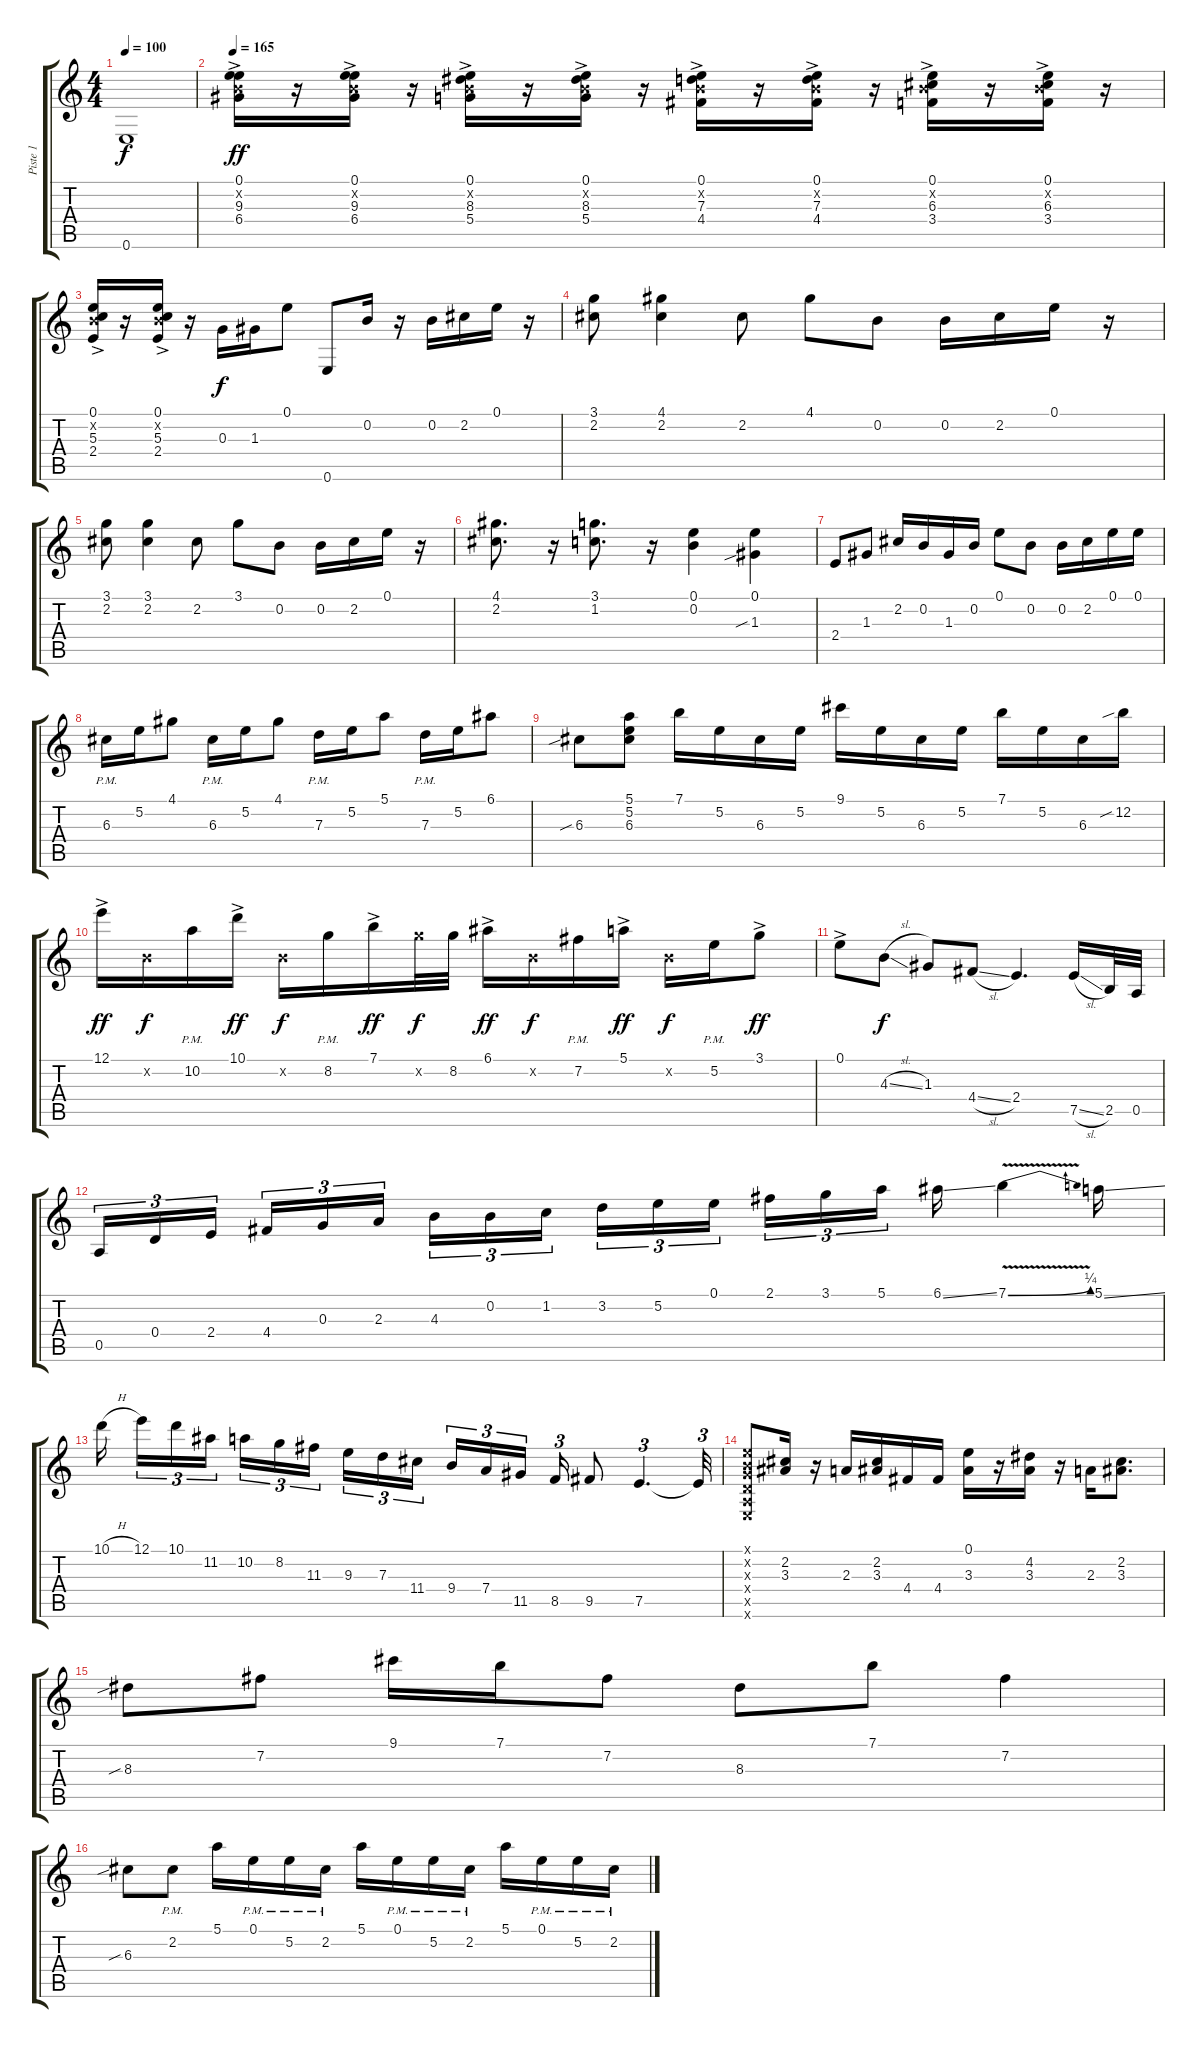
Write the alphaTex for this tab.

\track ("Piste 1" "Piste 1") {instrument acousticguitarsteel}
\staff {score tabs}
\tuning (E4 B3 G3 D3 A2 E2) {hide}
\ts (4 4)
\tempo 100
\clef g2
\ks c
0.6{t}.1{dy f} |
\tempo 160
\tempo 165
(0.1{ac} 0.2{x} 9.3{ac} 6.4{ac}).16{dy ff volume 10 instrument distortionguitar} r.16 (0.1{ac} 0.2{x} 9.3{ac} 6.4{ac}).16 r.16 (0.1{ac} 0.2{x} 8.3{ac} 5.4{ac}).16 r.16 (0.1{ac} 0.2{x} 8.3{ac} 5.4{ac}).16 r.16 (0.1{ac} 0.2{x} 7.3{ac} 4.4{ac}).16 r.16 (0.1{ac} 0.2{x} 7.3{ac} 4.4{ac}).16 r.16 (0.1{ac} 0.2{x} 6.3{ac} 3.4{ac}).16 r.16 (0.1{ac} 0.2{x} 6.3{ac} 3.4{ac}).16 r.16 |
(0.1{ac} 0.2{x} 5.3{ac} 2.4{ac}).16 r.16 (0.1{ac} 0.2{x} 5.3{ac} 2.4{ac}).16 r.16 0.3.16{dy f} 1.3.16 0.1.8 0.6.8 0.2.16 r.16 0.2.16 2.2.16 0.1.16 r.16 |
(3.1 2.2).8 (4.1 2.2).4 2.2.8 4.1.8 0.2.8 0.2.16 2.2.16 0.1.16 r.16 |
(3.1 2.2).8 (3.1 2.2).4 2.2.8 3.1.8 0.2.8 0.2.16 2.2.16 0.1.16 r.16 |
(4.1 2.2).8{d} r.16 (3.1 1.2).8{d} r.16 (0.1 0.2).4 (0.1 1.3{sib}).4 |
2.4.8 1.3.8 2.2.16 0.2.16 1.3.16 0.2.16 0.1.8 0.2.8 0.2.16 2.2.16 0.1.16 0.1.16 |
6.3{pm}.16 5.2.16 4.1.8 6.3{pm}.16 5.2.16 4.1.8 7.3{pm}.16 5.2.16 5.1.8 7.3{pm}.16 5.2.16 6.1.8 |
6.3{sib}.8 (5.1 5.2 6.3).8 7.1.16 5.2.16 6.3.16 5.2.16 9.1.16 5.2.16 6.3.16 5.2.16 7.1.16 5.2.16 6.3.16 12.2{sib}.16 |
12.1{ac}.16{dy ff} 0.2{x}.16{dy f} 10.2{pm}.16 10.1{ac}.16{dy ff} 0.2{x}.16{dy f} 8.2{pm}.16 7.1{ac}.16{dy ff} 8.2{x}.32{dy f} 8.2.32 6.1{ac}.16{dy ff} 0.2{x}.16{dy f} 7.2{pm}.16 5.1{ac}.16{dy ff} 0.2{x}.16{dy f} 5.2{pm}.16 3.1{ac}.8{dy ff} |
0.1{ac}.8 4.3{sl}.8{dy f} 1.3.8 4.4{sl}.8 2.4.4{d} 7.5{sl}.16 2.5.32 0.5.32 |
0.5.16{tu (3 2)} 0.4.16{tu (3 2)} 2.4.16{tu (3 2) beam splitsecondary} 4.4.16{tu (3 2)} 0.3.16{tu (3 2)} 2.3.16{tu (3 2)} 4.3.16{tu (3 2)} 0.2.16{tu (3 2)} 1.2.16{tu (3 2) beam splitsecondary} 3.2.16{tu (3 2)} 5.2.16{tu (3 2)} 0.1.16{tu (3 2)} 2.1.16{tu (3 2)} 3.1.16{tu (3 2)} 5.1.16{tu (3 2) beam splitsecondary} 6.1{ss}.16 7.1{be (bend 0 0 60 1) v}.4 5.1{ss}.16 |
10.1{h}.16{beam splitsecondary} 12.1.16{tu (3 2)} 10.1.16{tu (3 2)} 11.2.16{tu (3 2) beam splitsecondary} 10.2.16{tu (3 2)} 8.2.16{tu (3 2)} 11.3.16{tu (3 2) beam splitsecondary} 9.3.16{tu (3 2)} 7.3.16{tu (3 2)} 11.4.16{tu (3 2) beam splitsecondary} 9.4.16{tu (3 2)} 7.4.16{tu (3 2)} 11.5.16{tu (3 2) beam splitsecondary} 8.5.16{tu (3 2)} 9.5.8 7.5.4{d tu (3 2)} 7.5{t}.32{tu (3 2)} |
(0.1{x} 0.2{x} 0.3{x} 0.4{x} 0.5{x} 0.6{x}).8 (2.2 3.3).16 r.16 2.3.16 (2.2 3.3).16 4.4.16 4.4.16 (0.1 3.3).16 r.16 (4.2 3.3).16 r.16 2.3.16 (2.2 3.3).8{d} |
8.3{sib}.8 7.2.8 9.1.16 7.1.16 7.2.8 8.3.8 7.1.8 7.2.4 |
6.3{sib}.8 2.2{pm}.8 5.1.16 0.1{pm}.16 5.2{pm}.16 2.2{pm}.16 5.1.16 0.1{pm}.16 5.2{pm}.16 2.2{pm}.16 5.1.16 0.1{pm}.16 5.2{pm}.16 2.2{pm}.16
